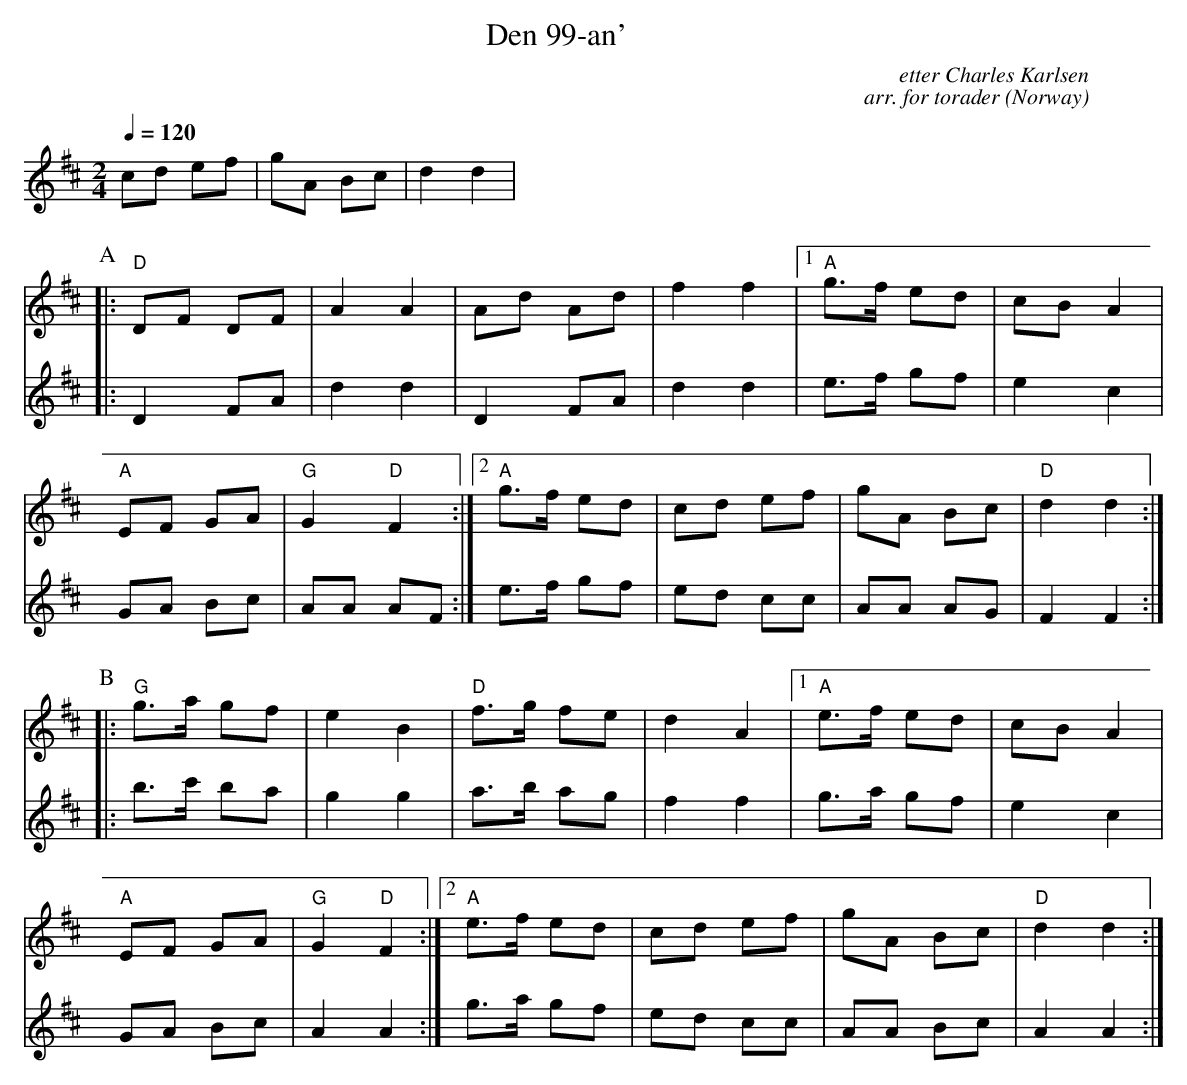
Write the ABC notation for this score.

X:1
T:Den 99-an'
C:etter Charles Karlsen
C:arr. for torader
O: Norway
L:1/8
M:2/4
Q:1/4=120
K:D
P:Intro
%%score I
[V:I]cd ef | gA Bc | d2 d2 |
%%score 1 | 2
P:A
[V:1]|: "D"DF DF | A2 A2 | Ad Ad | f2 f2 | [1 "A"g>f ed | cB A2 |
[V:2]|: D2 FA | d2 d2 | D2 FA | d2 d2 | e>f gf | e2 c2 |
[V:1]"A"EF GA | "G"G2 "D"F2 :|[2 "A"g>f ed | cd ef | gA Bc | "D"d2 d2 :|
[V:2]GA Bc | AA AF :| e>f gf | ed cc | AA AG | F2 F2 :|
P:B
[V:1]|: "G"g>a gf | e2 B2 | "D"f>g fe | d2 A2 |[1 "A"e>f ed | cB A2 |
[V:2]|: b>c' ba | g2 g2 | a>b ag | f2 f2 | g>a gf | e2 c2 |
[V:1]"A"EF GA | "G"G2 "D"F2 :|[2 "A"e>f ed | cd ef | gA Bc | "D"d2 d2 :|
[V:2]GA Bc | A2 A2 :| g>a gf | ed cc | AA Bc | A2 A2 :|
